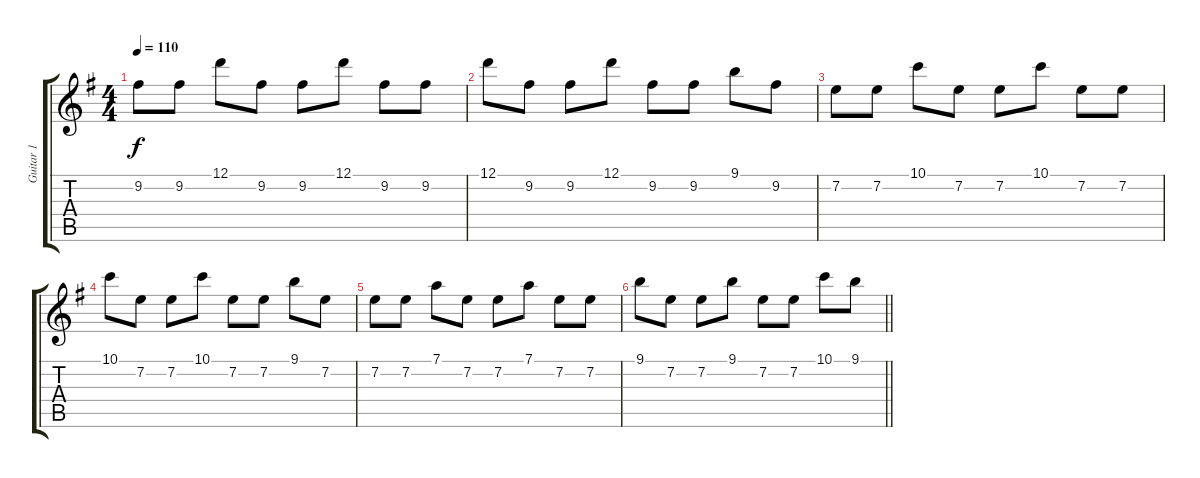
\track ("Guitar 1" "Guitar 1") {instrument distortionguitar}
\staff {score tabs}
\tuning (D4 A3 F3 C3 G2 C2) {hide}
\ts (4 4)
\tempo 110
\clef g2
\ks g
9.2.8{dy f} 9.2.8 12.1.8 9.2.8 9.2.8 12.1.8 9.2.8 9.2.8 |
12.1.8 9.2.8 9.2.8 12.1.8 9.2.8 9.2.8 9.1.8 9.2.8 |
7.2.8 7.2.8 10.1.8 7.2.8 7.2.8 10.1.8 7.2.8 7.2.8 |
10.1.8 7.2.8 7.2.8 10.1.8 7.2.8 7.2.8 9.1.8 7.2.8 |
7.2.8 7.2.8 7.1.8 7.2.8 7.2.8 7.1.8 7.2.8 7.2.8 |
\barLineRight lightlight
9.1.8 7.2.8 7.2.8 9.1.8 7.2.8 7.2.8 10.1.8 9.1.8
